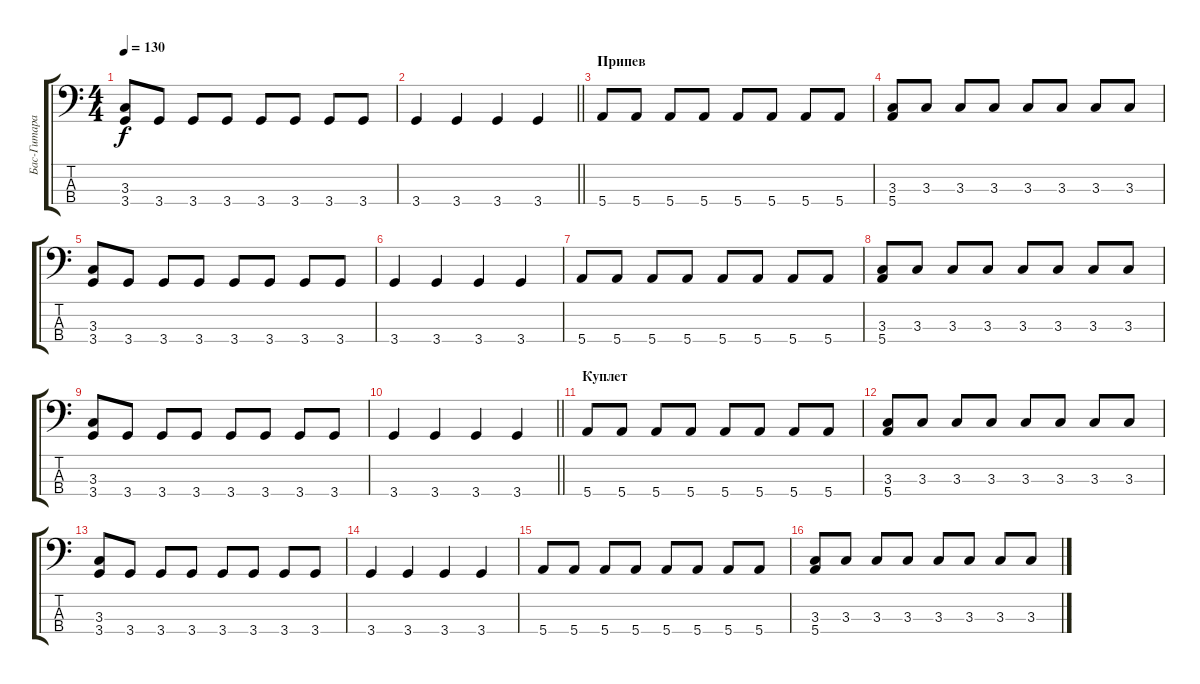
\track ("Бас-Гитара" "Бас-Гитара") {instrument fretlessbass}
\staff {score tabs}
\tuning (G2 D2 A1 E1) {hide}
\ts (4 4)
\tempo 130
\clef f4
\ks c
(3.3 3.4).8{dy f} 3.4.8 3.4.8 3.4.8 3.4.8 3.4.8 3.4.8 3.4.8 |
\barLineRight lightlight
3.4.4 3.4.4 3.4.4 3.4.4 |
\section ("" "Припев")
5.4.8 5.4.8 5.4.8 5.4.8 5.4.8 5.4.8 5.4.8 5.4.8 |
(3.3 5.4).8 3.3.8 3.3.8 3.3.8 3.3.8 3.3.8 3.3.8 3.3.8 |
(3.3 3.4).8 3.4.8 3.4.8 3.4.8 3.4.8 3.4.8 3.4.8 3.4.8 |
3.4.4 3.4.4 3.4.4 3.4.4 |
5.4.8 5.4.8 5.4.8 5.4.8 5.4.8 5.4.8 5.4.8 5.4.8 |
(3.3 5.4).8 3.3.8 3.3.8 3.3.8 3.3.8 3.3.8 3.3.8 3.3.8 |
(3.3 3.4).8 3.4.8 3.4.8 3.4.8 3.4.8 3.4.8 3.4.8 3.4.8 |
\barLineRight lightlight
3.4.4 3.4.4 3.4.4 3.4.4 |
\section ("" "Куплет")
5.4.8 5.4.8 5.4.8 5.4.8 5.4.8 5.4.8 5.4.8 5.4.8 |
(3.3 5.4).8 3.3.8 3.3.8 3.3.8 3.3.8 3.3.8 3.3.8 3.3.8 |
(3.3 3.4).8 3.4.8 3.4.8 3.4.8 3.4.8 3.4.8 3.4.8 3.4.8 |
3.4.4 3.4.4 3.4.4 3.4.4 |
5.4.8 5.4.8 5.4.8 5.4.8 5.4.8 5.4.8 5.4.8 5.4.8 |
(3.3 5.4).8 3.3.8 3.3.8 3.3.8 3.3.8 3.3.8 3.3.8 3.3.8
